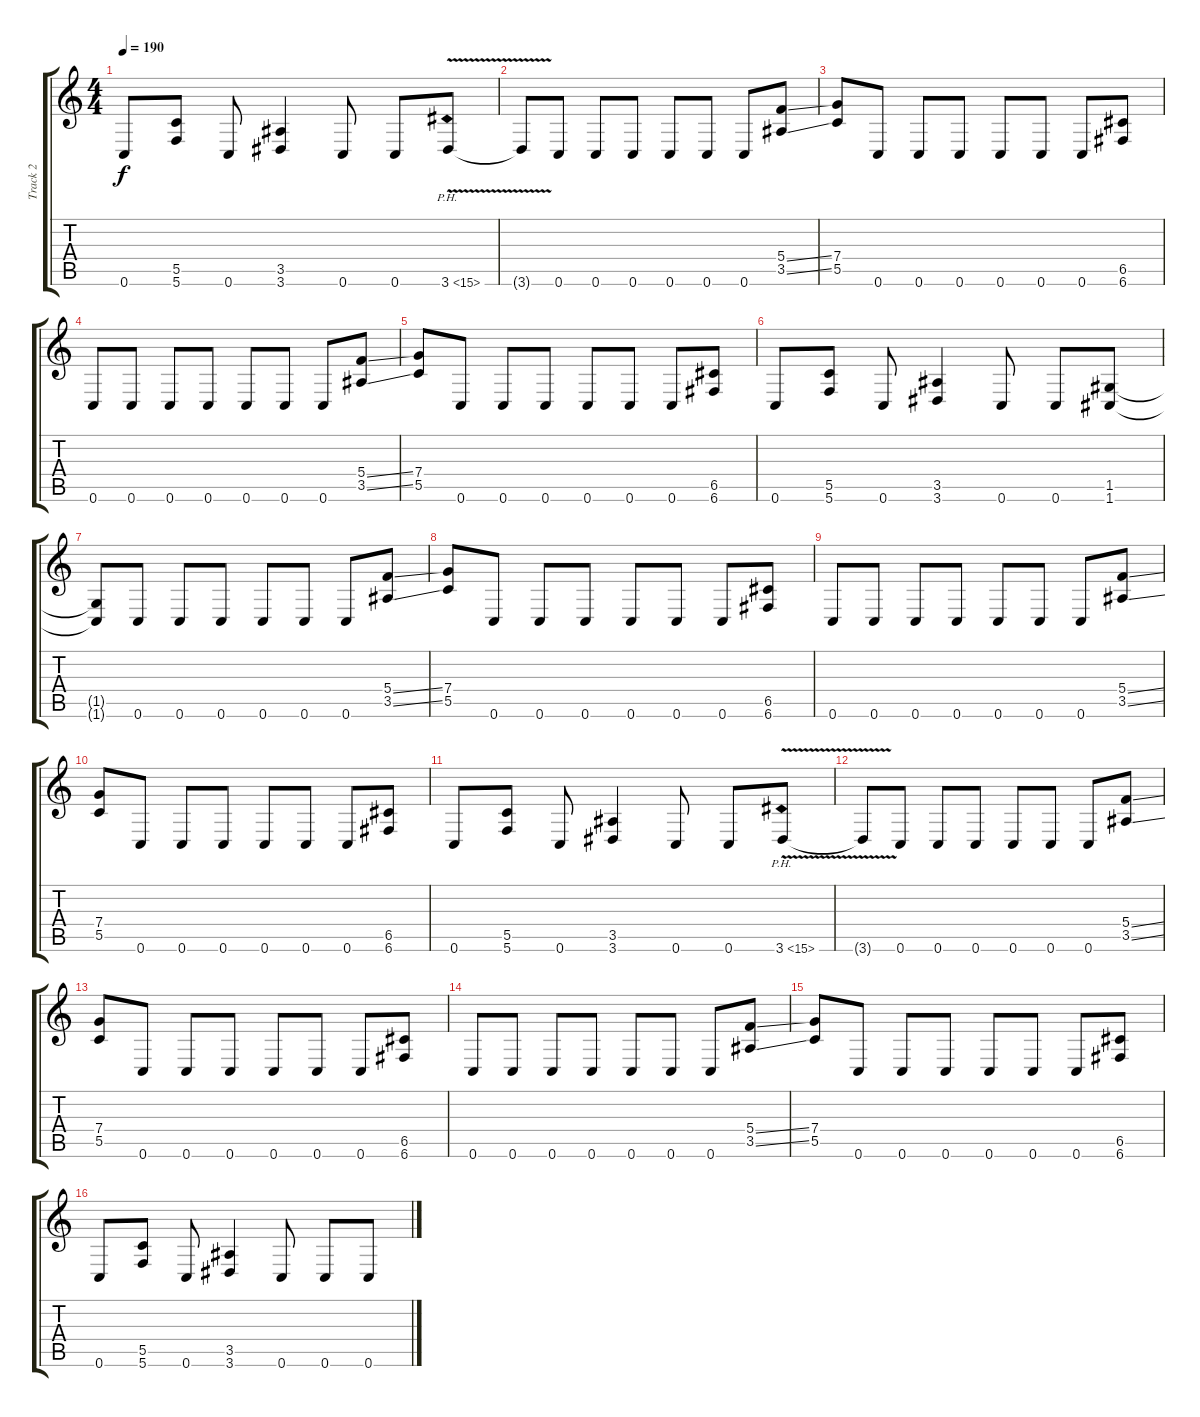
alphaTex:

\track ("Track 2" "Track 2") {instrument distortionguitar bank 255}
\staff {score tabs}
\tuning (D4 A3 F3 C3 G2 C2) {hide}
\ts (4 4)
\tempo 190
\clef g2
\ks c
0.6.8{dy f} (5.5 5.6).8 0.6.8 (3.5 3.6).4 0.6.8 0.6.8 3.6{ph 12 v}.8 |
3.6{t}.8 0.6.8 0.6.8 0.6.8 0.6.8 0.6.8 0.6.8 (5.4{ss} 3.5{ss}).8 |
(7.4 5.5).8 0.6.8 0.6.8 0.6.8 0.6.8 0.6.8 0.6.8 (6.5 6.6).8 |
0.6.8 0.6.8 0.6.8 0.6.8 0.6.8 0.6.8 0.6.8 (5.4{ss} 3.5{ss}).8 |
(7.4 5.5).8 0.6.8 0.6.8 0.6.8 0.6.8 0.6.8 0.6.8 (6.5 6.6).8 |
0.6.8 (5.5 5.6).8 0.6.8 (3.5 3.6).4 0.6.8 0.6.8 (1.5 1.6).8 |
(1.5{t} 1.6{t}).8 0.6.8 0.6.8 0.6.8 0.6.8 0.6.8 0.6.8 (5.4{ss} 3.5{ss}).8 |
(7.4 5.5).8 0.6.8 0.6.8 0.6.8 0.6.8 0.6.8 0.6.8 (6.5 6.6).8 |
0.6.8 0.6.8 0.6.8 0.6.8 0.6.8 0.6.8 0.6.8 (5.4{ss} 3.5{ss}).8 |
(7.4 5.5).8 0.6.8 0.6.8 0.6.8 0.6.8 0.6.8 0.6.8 (6.5 6.6).8 |
0.6.8 (5.5 5.6).8 0.6.8 (3.5 3.6).4 0.6.8 0.6.8 3.6{ph 12 v}.8 |
3.6{t}.8 0.6.8 0.6.8 0.6.8 0.6.8 0.6.8 0.6.8 (5.4{ss} 3.5{ss}).8 |
(7.4 5.5).8 0.6.8 0.6.8 0.6.8 0.6.8 0.6.8 0.6.8 (6.5 6.6).8 |
0.6.8 0.6.8 0.6.8 0.6.8 0.6.8 0.6.8 0.6.8 (5.4{ss} 3.5{ss}).8 |
(7.4 5.5).8 0.6.8 0.6.8 0.6.8 0.6.8 0.6.8 0.6.8 (6.5 6.6).8 |
0.6.8 (5.5 5.6).8 0.6.8 (3.5 3.6).4 0.6.8 0.6.8 0.6.8
